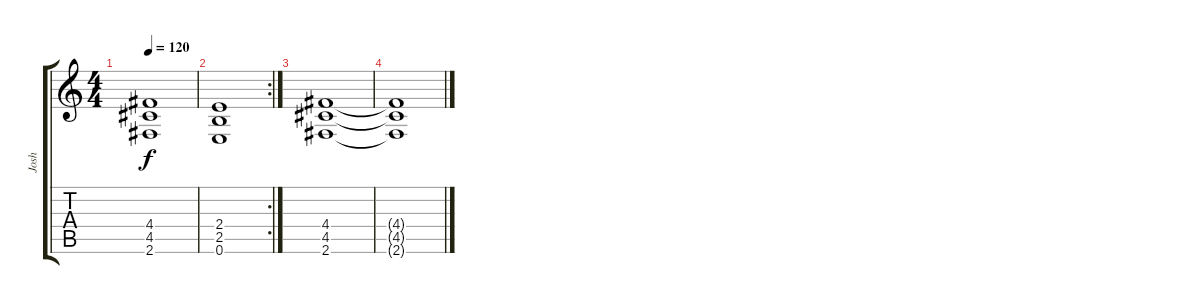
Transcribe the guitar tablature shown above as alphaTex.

\track ("Josh" "Josh") {instrument distortionguitar}
\staff {score tabs}
\tuning (E4 B3 G3 D3 A2 E2) {hide}
\ts (4 4)
\tempo 120
\clef g2
\ks c
(4.4 4.5 2.6).1{dy f} |
\rc 2
(2.4 2.5 0.6).1 |
(4.4 4.5 2.6).1 |
(4.4{t} 4.5{t} 2.6{t}).1
